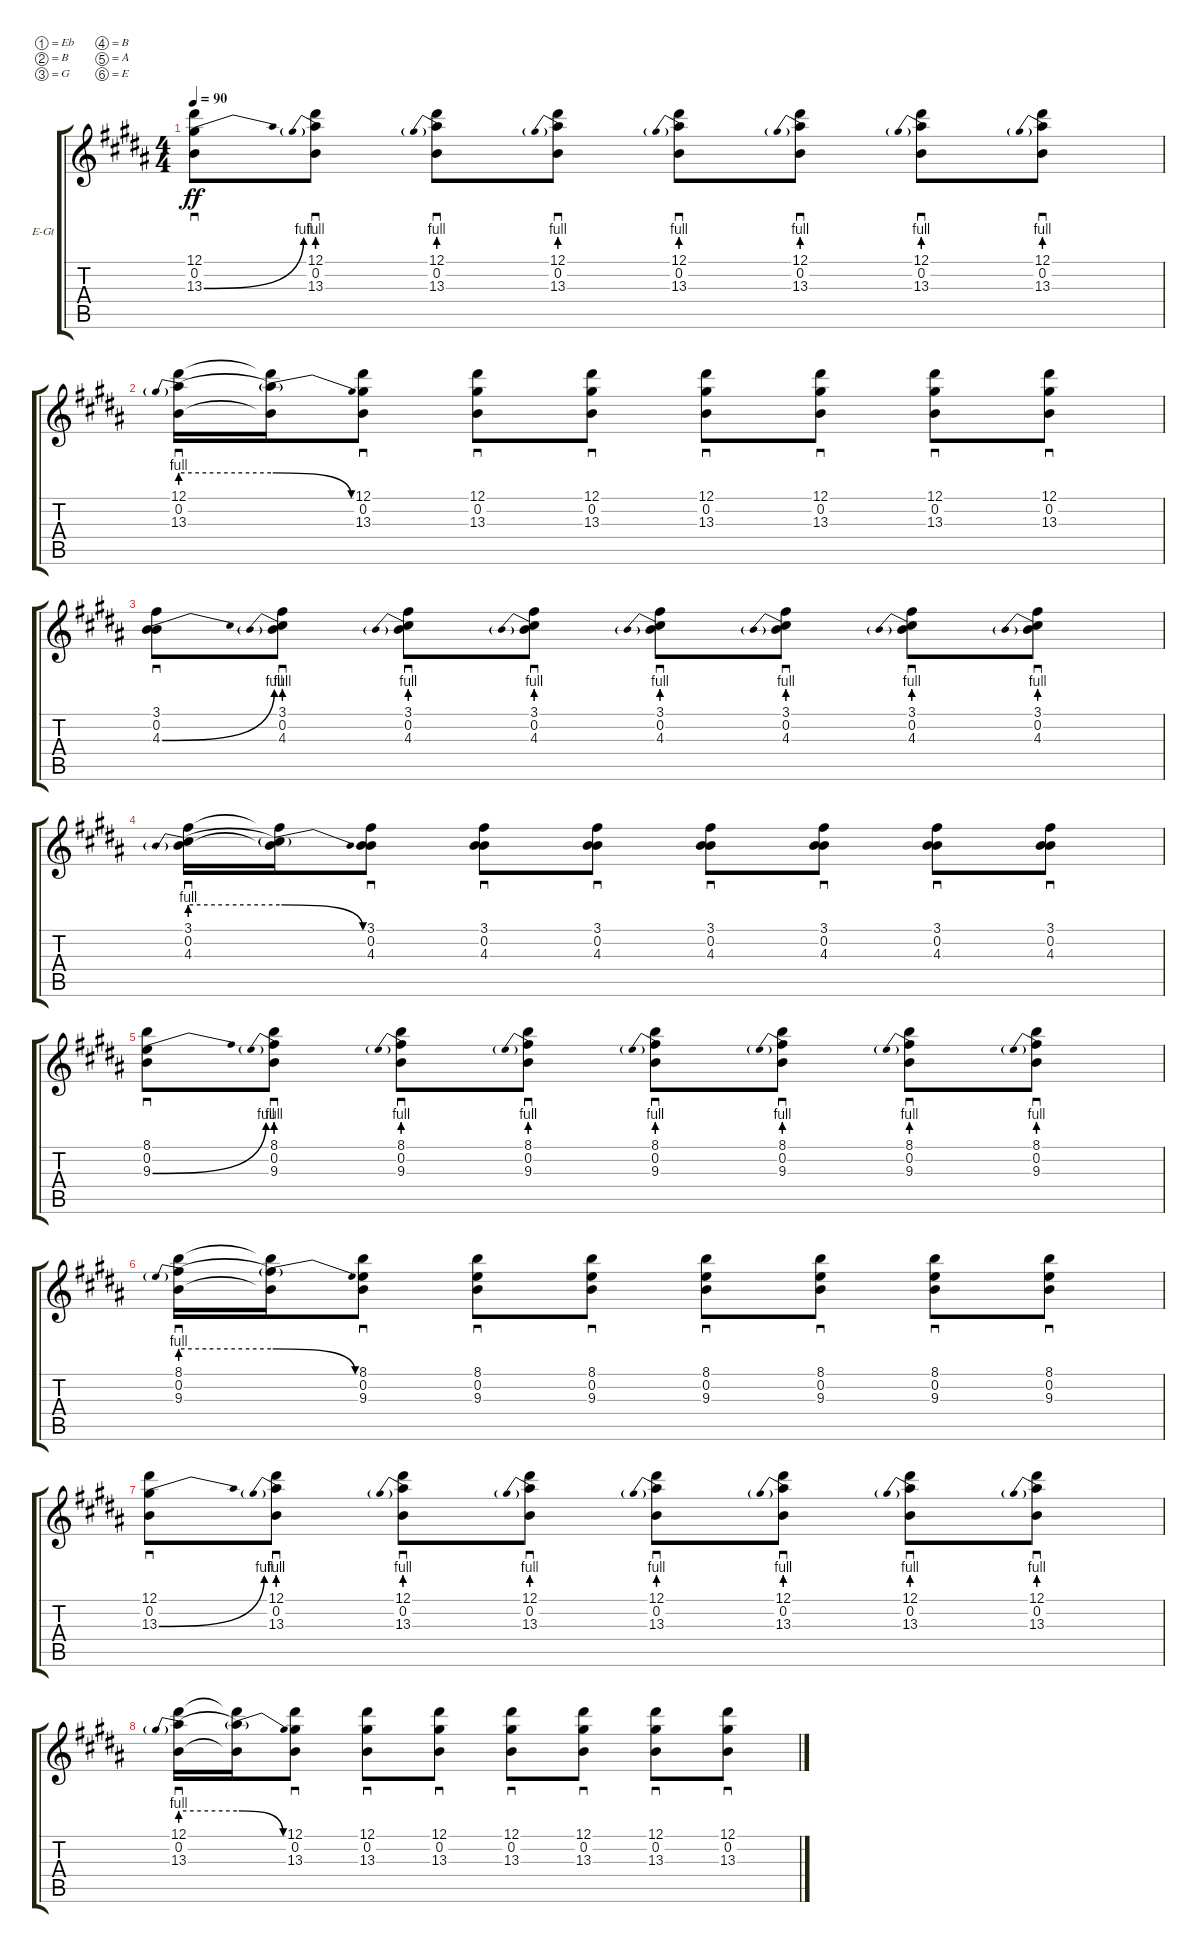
\defaultSystemsLayout 4
\bracketExtendMode groupsimilarinstruments
\firstSystemTrackNameOrientation horizontal
\otherSystemsTrackNameOrientation horizontal
\track ("Electric Guitar" "E-Gt") {instrument distortionguitar}
\staff {score tabs}
\tuning (Eb4 B3 G3 B2 A2 E2)
\ts (4 4)
\tempo 90
\clef g2
\ks b
(13.3{be (bend 0 0 15 4)} 0.2 12.1).8{sd dy ff} (13.3{be (prebend 0 4 60 4)} 0.2 12.1).8{sd} (13.3{be (prebend 0 4 60 4)} 0.2 12.1).8{sd} (13.3{be (prebend 0 4 60 4)} 0.2 12.1).8{sd} (13.3{be (prebend 0 4 60 4)} 0.2 12.1).8{sd} (13.3{be (prebend 0 4 60 4)} 0.2 12.1).8{sd} (13.3{be (prebend 0 4 60 4)} 0.2 12.1).8{sd} (13.3{be (prebend 0 4 60 4)} 0.2 12.1).8{sd} |
(13.3{be (prebend 0 4 60 4)} 0.2 12.1).16{sd} (13.3{be (release 0 4 15 0) t} 12.1{t} 0.2{t}).16 (13.3 0.2 12.1).8{sd} (13.3 0.2 12.1).8{sd} (13.3 0.2 12.1).8{sd} (13.3 0.2 12.1).8{sd} (13.3 0.2 12.1).8{sd} (13.3 0.2 12.1).8{sd} (13.3 0.2 12.1).8{sd} |
(4.3{be (bend 0 0 15 4)} 0.2 3.1).8{sd} (4.3{be (prebend 0 4 60 4)} 0.2 3.1).8{sd} (4.3{be (prebend 0 4 60 4)} 0.2 3.1).8{sd} (4.3{be (prebend 0 4 60 4)} 0.2 3.1).8{sd} (4.3{be (prebend 0 4 60 4)} 0.2 3.1).8{sd} (4.3{be (prebend 0 4 60 4)} 0.2 3.1).8{sd} (4.3{be (prebend 0 4 60 4)} 0.2 3.1).8{sd} (4.3{be (prebend 0 4 60 4)} 0.2 3.1).8{sd} |
(4.3{be (prebend 0 4 60 4)} 0.2 3.1).16{sd} (4.3{be (release 0 4 15 0) t} 3.1{t} 0.2{t}).16 (4.3 0.2 3.1).8{sd} (4.3 0.2 3.1).8{sd} (4.3 0.2 3.1).8{sd} (4.3 0.2 3.1).8{sd} (4.3 0.2 3.1).8{sd} (4.3 0.2 3.1).8{sd} (4.3 0.2 3.1).8{sd} |
(9.3{be (bend 0 0 15 4)} 0.2 8.1).8{sd} (9.3{be (prebend 0 4 60 4)} 0.2 8.1).8{sd} (9.3{be (prebend 0 4 60 4)} 0.2 8.1).8{sd} (9.3{be (prebend 0 4 60 4)} 0.2 8.1).8{sd} (9.3{be (prebend 0 4 60 4)} 0.2 8.1).8{sd} (9.3{be (prebend 0 4 60 4)} 0.2 8.1).8{sd} (9.3{be (prebend 0 4 60 4)} 0.2 8.1).8{sd} (9.3{be (prebend 0 4 60 4)} 0.2 8.1).8{sd} |
(9.3{be (prebend 0 4 60 4)} 0.2 8.1).16{sd} (9.3{be (release 0 4 15 0) t} 8.1{t} 0.2{t}).16 (9.3 0.2 8.1).8{sd} (9.3 0.2 8.1).8{sd} (9.3 0.2 8.1).8{sd} (9.3 0.2 8.1).8{sd} (9.3 0.2 8.1).8{sd} (9.3 0.2 8.1).8{sd} (9.3 0.2 8.1).8{sd} |
(13.3{be (bend 0 0 15 4)} 0.2 12.1).8{sd} (13.3{be (prebend 0 4 60 4)} 0.2 12.1).8{sd} (13.3{be (prebend 0 4 60 4)} 0.2 12.1).8{sd} (13.3{be (prebend 0 4 60 4)} 0.2 12.1).8{sd} (13.3{be (prebend 0 4 60 4)} 0.2 12.1).8{sd} (13.3{be (prebend 0 4 60 4)} 0.2 12.1).8{sd} (13.3{be (prebend 0 4 60 4)} 0.2 12.1).8{sd} (13.3{be (prebend 0 4 60 4)} 0.2 12.1).8{sd} |
(13.3{be (prebend 0 4 60 4)} 0.2 12.1).16{sd} (13.3{be (release 0 4 15 0) t} 12.1{t} 0.2{t}).16 (13.3 0.2 12.1).8{sd} (13.3 0.2 12.1).8{sd} (13.3 0.2 12.1).8{sd} (13.3 0.2 12.1).8{sd} (13.3 0.2 12.1).8{sd} (13.3 0.2 12.1).8{sd} (13.3 0.2 12.1).8{sd}
